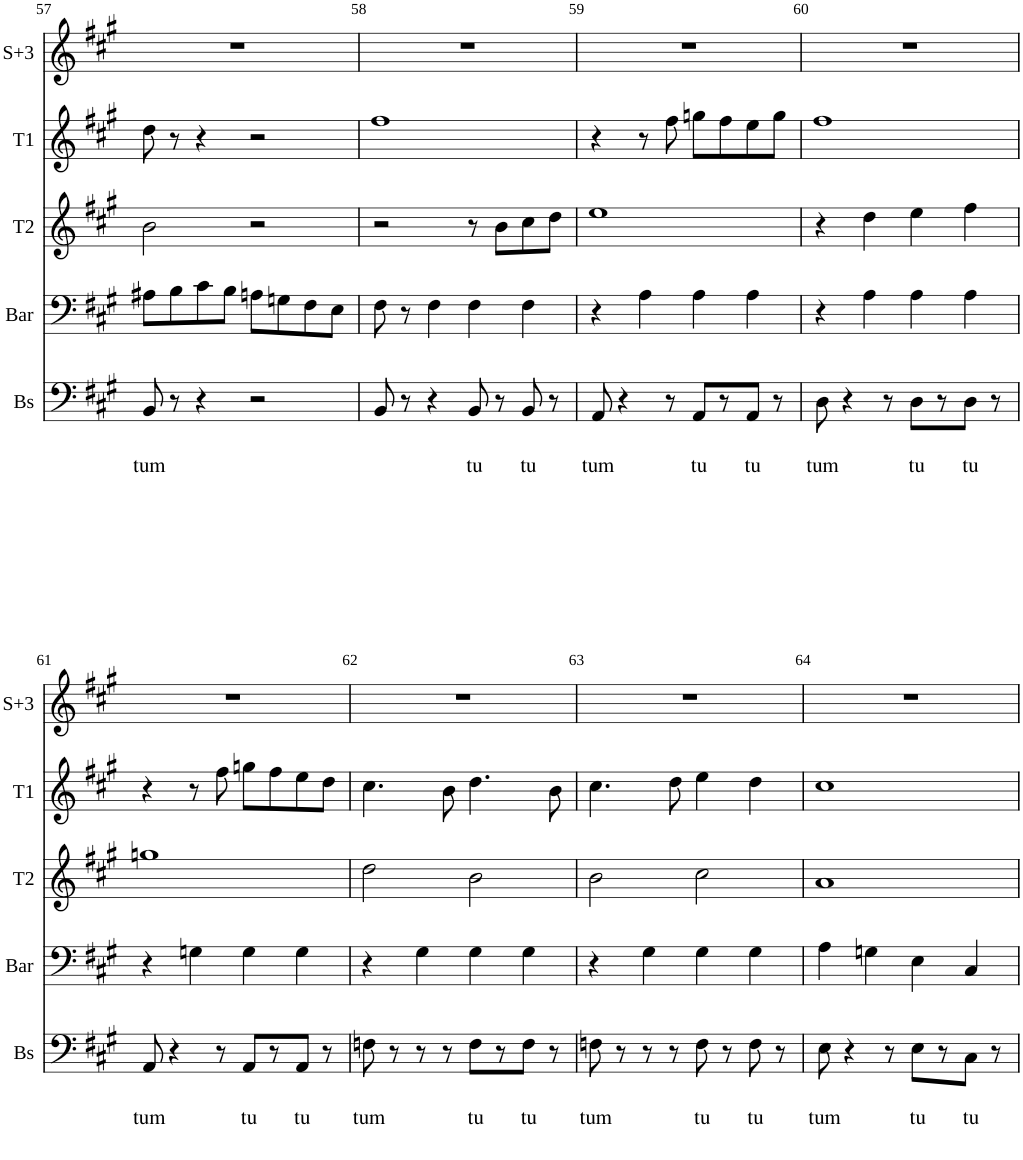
**kern	**text	**text	**kern	**kern	**kern	**kern
*part5	*part5	*part5	*part4	*part3	*part2	*part1
*staff5	*staff5	*staff5	*staff4	*staff3	*staff2	*staff1
*I"Basso	*	*	*I"Baritono	*I"Ten 2	*I"Ten 1	*I"Soli+trio
*I'Bs	*	*	*I'Bar	*I'T2	*I'T1	*I'S+3
!!LO:PB:g=z
*clefF4	*	*	*clefF4	*clefG2	*clefG2	*clefG2
*k[f#c#g#]	*	*	*k[f#c#g#]	*k[f#c#g#]	*k[f#c#g#]	*k[f#c#g#]
*A:	*	*	*A:	*A:	*A:	*A:
*M4/4	*	*	*M4/4	*M4/4	*M4/4	*M4/4
*met(c)	*	*	*met(c)	*met(c)	*met(c)	*met(c)
=57	=57	=57	=57	=57	=57	=57
!	!	!LO:LY:b	!	!	!	!
8BB/	.	tum	8A#X\L	2b\	8dd\	1r
8r	.	.	8B\	.	8r	.
4r	.	.	8c#\	.	4r	.
.	.	.	8B\J	.	.	.
2r	.	.	8An\L	2r	2r	.
.	.	.	8Gn\	.	.	.
.	.	.	8F#\	.	.	.
.	.	.	8E\J	.	.	.
=58	=58	=58	=58	=58	=58	=58
8BB/	.	.	8F#\	2r	1ff#	1r
8r	.	.	8r	.	.	.
4r	.	.	4F#\	.	.	.
!	!	!LO:LY:b	!	!	!	!
8BB/	.	tu	4F#\	8r	.	.
8r	.	.	.	8b\L	.	.
!	!	!LO:LY:b	!	!	!	!
8BB/	.	tu	4F#\	8cc#\	.	.
8r	.	.	.	8dd\J	.	.
=59	=59	=59	=59	=59	=59	=59
!	!	!LO:LY:b	!	!	!	!
8AA/	.	tum	4r	1ee	4r	1r
4r	.	.	.	.	.	.
.	.	.	4A\	.	8r	.
8r	.	.	.	.	8ff#\	.
!	!	!LO:LY:b	!	!	!	!
8AA/L	.	tu	4A\	.	8ggn\L	.
8r	.	.	.	.	8ff#\	.
!	!	!LO:LY:b	!	!	!	!
8AA/J	.	tu	4A\	.	8ee\	.
8r	.	.	.	.	8gg\J	.
=60	=60	=60	=60	=60	=60	=60
!	!	!LO:LY:b	!	!	!	!
8D\	.	tum	4r	4r	1ff#	1r
4r	.	.	.	.	.	.
.	.	.	4A\	4dd\	.	.
8r	.	.	.	.	.	.
!	!	!LO:LY:b	!	!	!	!
8D\L	.	tu	4A\	4ee\	.	.
8r	.	.	.	.	.	.
!	!	!LO:LY:b	!	!	!	!
8D\J	.	tu	4A\	4ff#\	.	.
8r	.	.	.	.	.	.
!!LO:LB:g=z
=61	=61	=61	=61	=61	=61	=61
!	!	!LO:LY:b	!	!	!	!
8AA/	.	tum	4r	1ggn	4r	1r
4r	.	.	.	.	.	.
.	.	.	4Gn\	.	8r	.
8r	.	.	.	.	8ff#\	.
!	!	!LO:LY:b	!	!	!	!
8AA/L	.	tu	4G\	.	8ggn\L	.
8r	.	.	.	.	8ff#\	.
!	!	!LO:LY:b	!	!	!	!
8AA/J	.	tu	4G\	.	8ee\	.
8r	.	.	.	.	8dd\J	.
=62	=62	=62	=62	=62	=62	=62
!	!	!LO:LY:b	!	!	!	!
8Fn\	.	tum	4r	2dd\	4.cc#\	1r
8r	.	.	.	.	.	.
8r	.	.	4G#\	.	.	.
8r	.	.	.	.	8b\	.
!	!	!LO:LY:b	!	!	!	!
8F\L	.	tu	4G#\	2b\	4.dd\	.
8r	.	.	.	.	.	.
!	!	!LO:LY:b	!	!	!	!
8F\J	.	tu	4G#\	.	.	.
8r	.	.	.	.	8b\	.
=63	=63	=63	=63	=63	=63	=63
!	!	!LO:LY:b	!	!	!	!
8Fn\	.	tum	4r	2b\	4.cc#\	1r
8r	.	.	.	.	.	.
8r	.	.	4G#\	.	.	.
8r	.	.	.	.	8dd\	.
!	!	!LO:LY:b	!	!	!	!
8F\	.	tu	4G#\	2cc#\	4ee\	.
8r	.	.	.	.	.	.
!	!	!LO:LY:b	!	!	!	!
8F\	.	tu	4G#\	.	4dd\	.
8r	.	.	.	.	.	.
=64	=64	=64	=64	=64	=64	=64
!	!	!LO:LY:b	!	!	!	!
8E\	.	tum	4A\	1a	1cc#	1r
4r	.	.	.	.	.	.
.	.	.	4Gn\	.	.	.
8r	.	.	.	.	.	.
!	!	!LO:LY:b	!	!	!	!
8E\L	.	tu	4E\	.	.	.
8r	.	.	.	.	.	.
!	!	!LO:LY:b	!	!	!	!
8C#\J	.	tu	4C#/	.	.	.
8r	.	.	.	.	.	.
=	=	=	=	=	=	=
*-	*-	*-	*-	*-	*-	*-
